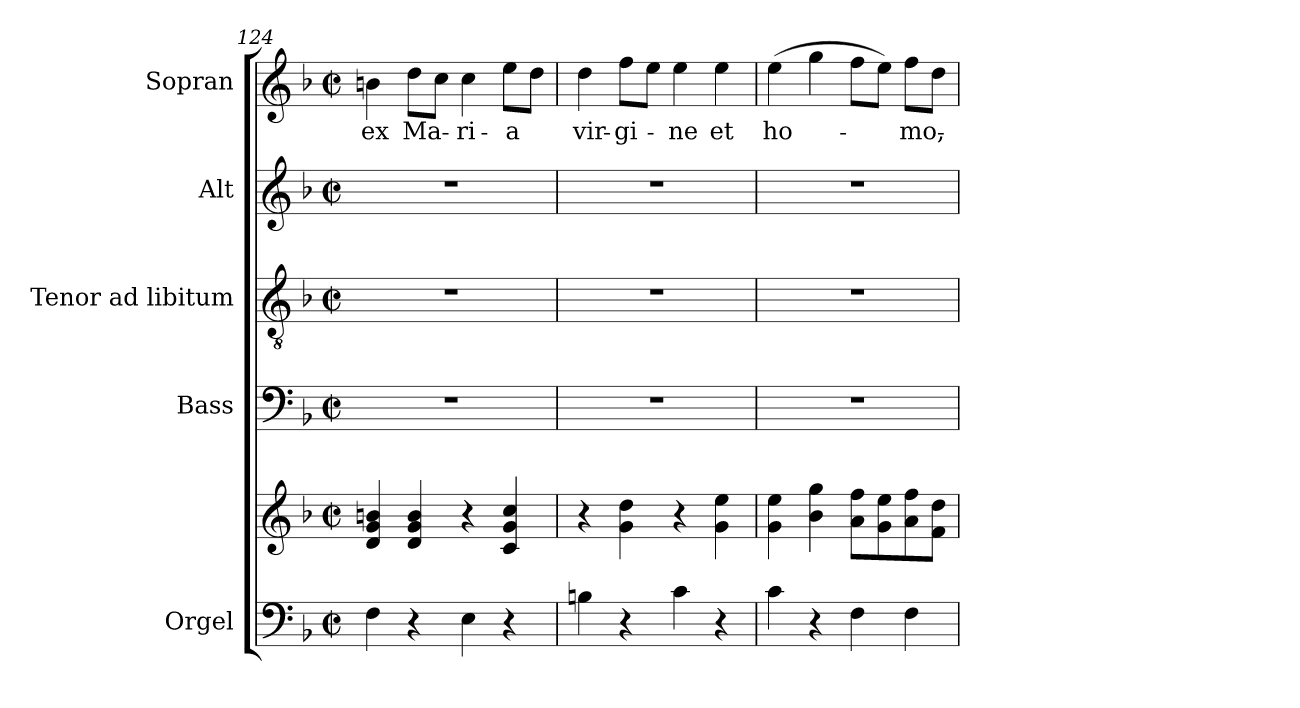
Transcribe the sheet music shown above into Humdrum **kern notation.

**kern	**kern	**kern	**kern	**kern	**kern	**text
*part5	*part5	*part4	*part3	*part2	*part1	*part1
*staff6	*staff5	*staff4	*staff3	*staff2	*staff1	*staff1
*I"Orgel	*	*I"Bass	*I"Tenor ad libitum	*I"Alt	*I"Sopran	*
*I'Org.	*	*I'B.	*I'T.	*I'A.	*I'S.	*
*clefF4	*clefG2	*clefF4	*clefGv2	*clefG2	*clefG2	*
*k[b-]	*k[b-]	*k[b-]	*k[b-]	*k[b-]	*k[b-]	*
*F:	*F:	*F:	*F:	*F:	*F:	*
*M2/2	*M2/2	*M2/2	*M2/2	*M2/2	*M2/2	*
*met(c|)	*met(c|)	*met(c|)	*met(c|)	*met(c|)	*met(c|)	*
=124	=124	=124	=124	=124	=124	=124
!	!	!	!	!	!	!LO:LY:b
4F\	4d/ 4g/ 4bn/	1r	1r	1r	4bn\	ex
!	!	!	!	!	!	!LO:LY:b
4r	4d/ 4g/ 4b/	.	.	.	8dd\L	Ma-
.	.	.	.	.	8cc\J	.
!	!	!	!	!	!	!LO:LY:b
4E\	4r	.	.	.	4cc\	-ri-
!	!	!	!	!	!	!LO:LY:b
4r	4c/ 4g/ 4cc/	.	.	.	8ee\L	-a
.	.	.	.	.	8dd\J	.
!!LO:PB:g=z
=125	=125	=125	=125	=125	=125	=125
!	!	!	!	!	!	!LO:LY:b
4Bn\	4r	1r	1r	1r	4dd\	vir-
!	!	!	!	!	!	!LO:LY:b
4r	4g\ 4dd\	.	.	.	8ff\L	-gi-
.	.	.	.	.	8ee\J	.
!	!	!	!	!	!	!LO:LY:b
4c\	4r	.	.	.	4ee\	-ne
!	!	!	!	!	!	!LO:LY:b
4r	4g\ 4ee\	.	.	.	4ee\	et
=126	=126	=126	=126	=126	=126	=126
!	!	!	!	!	!	!LO:LY:b
4c\	4g\ 4ee\	1r	1r	1r	(>4ee\	ho-
4r	4b-\ 4gg\	.	.	.	4gg\	.
4F\	8a\ 8ff\L	.	.	.	8ff\L	.
.	8g\ 8ee\	.	.	.	8ee\J)	.
!	!	!	!	!	!	!LO:LY:b
4F\	8a\ 8ff\	.	.	.	8ff\L	-mo,-
.	8f\ 8dd\J	.	.	.	8dd\J	.
=	=	=	=	=	=	=
*-	*-	*-	*-	*-	*-	*-
